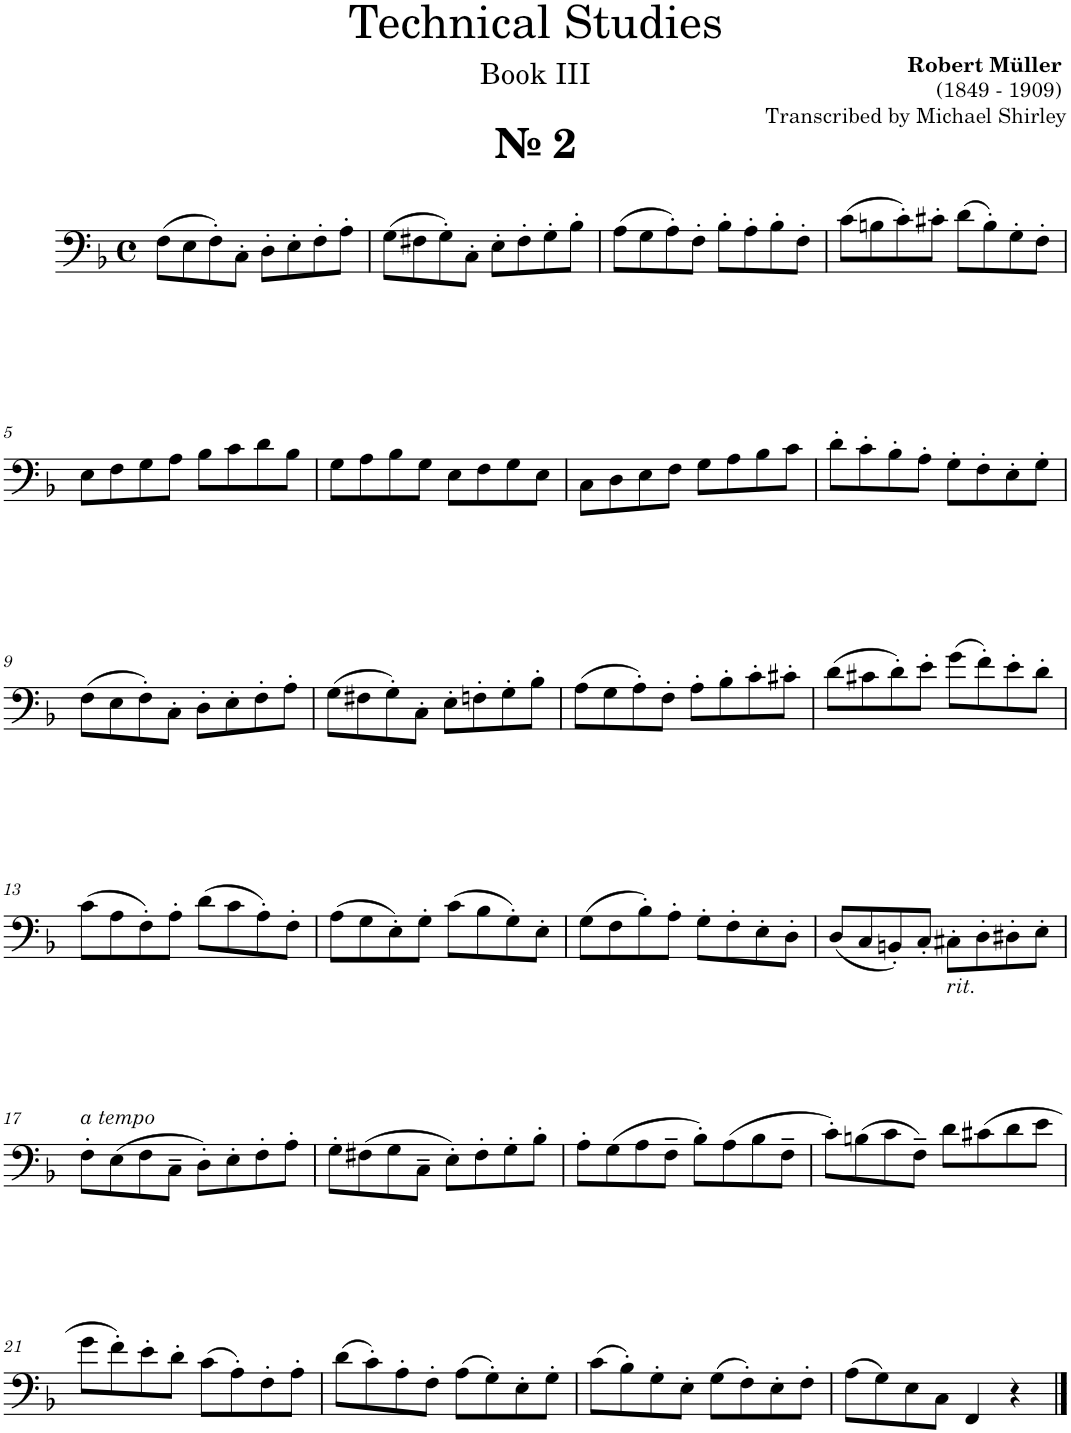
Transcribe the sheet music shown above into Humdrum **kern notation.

**kern
*part1
*staff1
*I"Trombone
*I'Tbn.
*clefF4
*k[b-]
*M4/4
*met(c)
=1
!LO:TX:a:B:t=№ 2
(8F\L
8E\
8F'\)
8C'\J
8D'\L
8E'\
8F'\
8A'\J
=2
(8G\L
8F#X\
8G'\)
8C'\J
8E'\L
8F#'\
8G'\
8B-'\J
=3
(8A\L
8G\
8A'\)
8F'\J
8B-'\L
8A'\
8B-'\
8F'\J
=4
(8c\L
8Bn\
8c'\)
8c#X'\J
(8d\L
8B'\)
8G'\
8F'\J
!!LO:LB:g=z
=5
8E\L
8F\
8G\
8A\J
8B-\L
8c\
8d\
8B-\J
=6
8G\L
8A\
8B-\
8G\J
8E\L
8F\
8G\
8E\J
=7
8C\L
8D\
8E\
8F\J
8G\L
8A\
8B-\
8c\J
=8
8d'\L
8c'\
8B-'\
8A'\J
8G'\L
8F'\
8E'\
8G'\J
!!LO:LB:g=z
=9
(8F\L
8E\
8F'\)
8C'\J
8D'\L
8E'\
8F'\
8A'\J
=10
(8G\L
8F#X\
8G'\)
8C'\J
8E'\L
8Fn'\
8G'\
8B-'\J
=11
(8A\L
8G\
8A'\)
8F'\J
8A'\L
8B-'\
8c'\
8c#X'\J
=12
(8d\L
8c#X\
8d'\)
8e'\J
(8g\L
8f'\)
8e'\
8d'\J
!!LO:LB:g=z
=13
(8c\L
8A\
8F'\)
8A'\J
(8d\L
8c\
8A'\)
8F'\J
=14
(8A\L
8G\
8E'\)
8G'\J
(8c\L
8B-\
8G'\)
8E'\J
=15
(8G\L
8F\
8B-'\)
8A'\J
8G'\L
8F'\
8E'\
8D'\J
=16
(8D/L
8C/
8BBn'/)
8C'/J
!LO:TX:b:i:t=rit.
8C#X'\L
8D'\
8D#X'\
8E'\J
!!LO:LB:g=z
=17
!LO:TX:a:i:t=a tempo
8F'\L
(8E\
8F\
8C~\J
8D'\L)
8E'\
8F'\
8A'\J
=18
8G'\L
(8F#X\
8G\
8C~\J
8E'\L)
8F#'\
8G'\
8B-'\J
=19
8A'\L
(8G\
8A\
8F~\J
8B-'\L)
(8A\
8B-\
8F~\J
=20
8c'\L)
(8Bn\
8c\
8F~\J)
8d\L
(8c#X\
8d\
8e\J
!!LO:LB:g=z
=21
8g\L
8f'\)
8e'\
8d'\J
(8c\L
8A'\)
8F'\
8A'\J
=22
(8d\L
8c'\)
8A'\
8F'\J
(8A\L
8G'\)
8E'\
8G'\J
=23
(8c\L
8B-'\)
8G'\
8E'\J
(8G\L
8F'\)
8E'\
8F'\J
=24
(8A\L
8G\)
8E\
8C\J
4FF/
4r
==
*-
